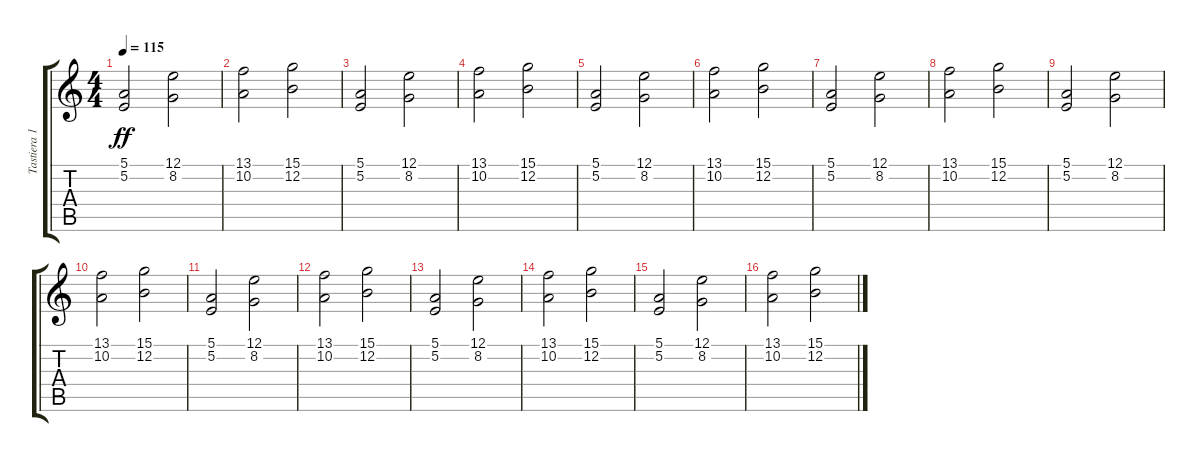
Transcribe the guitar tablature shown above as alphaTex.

\track ("Tastiera 1" "Tastiera 1") {instrument pad2warm}
\staff {score tabs}
\tuning (E4 B3 G3 D3 A2 E2) {hide}
\ts (4 4)
\tempo 115
\clef g2
\ks c
(5.1 5.2).2{dy ff volume 7} (12.1 8.2).2 |
(13.1 10.2).2 (15.1 12.2).2 |
(5.1 5.2).2 (12.1 8.2).2 |
(13.1 10.2).2 (15.1 12.2).2 |
(5.1 5.2).2 (12.1 8.2).2 |
(13.1 10.2).2 (15.1 12.2).2 |
(5.1 5.2).2 (12.1 8.2).2 |
(13.1 10.2).2 (15.1 12.2).2 |
(5.1 5.2).2 (12.1 8.2).2 |
(13.1 10.2).2 (15.1 12.2).2 |
(5.1 5.2).2 (12.1 8.2).2 |
(13.1 10.2).2 (15.1 12.2).2 |
(5.1 5.2).2 (12.1 8.2).2 |
(13.1 10.2).2 (15.1 12.2).2 |
(5.1 5.2).2 (12.1 8.2).2 |
(13.1 10.2).2 (15.1 12.2).2
